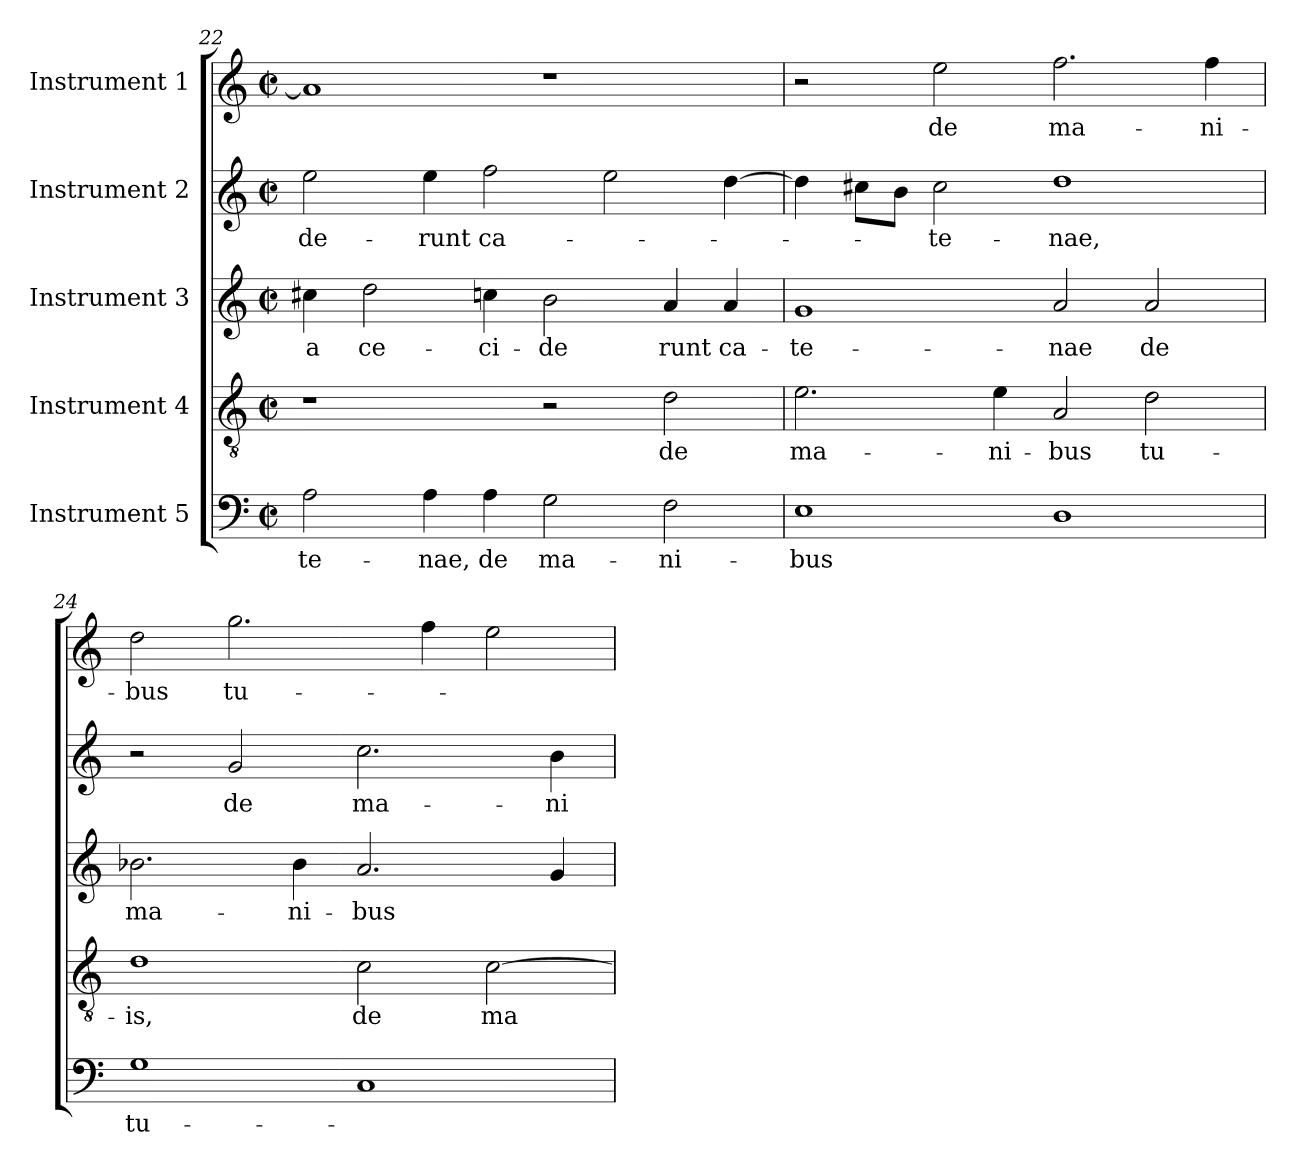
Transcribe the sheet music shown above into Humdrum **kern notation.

**kern	**text	**kern	**text	**kern	**text	**kern	**text	**kern	**text
*part5	*part5	*part4	*part4	*part3	*part3	*part2	*part2	*part1	*part1
*staff5	*staff5	*staff4	*staff4	*staff3	*staff3	*staff2	*staff2	*staff1	*staff1
*I"Instrument 5	*	*I"Instrument 4	*	*I"Instrument 3	*	*I"Instrument 2	*	*I"Instrument 1	*
*clefF4	*	*clefGv2	*	*clefG2	*	*clefG2	*	*clefG2	*
*M2/2	*	*M2/2	*	*M2/2	*	*M2/2	*	*M2/2	*
*met(c|)	*	*met(c|)	*	*met(c|)	*	*met(c|)	*	*met(c|)	*
=22	=22	=22	=22	=22	=22	=22	=22	=22	=22
!	!LO:LY:b:cj	!	!	!	!LO:LY:b:cj	!	!LO:LY:b:cj	!	!
2A\	-te-	1r	.	4cc#X\	-a	2ee\	-de-	1a]	.
!	!	!	!	!	!LO:LY:b:cj	!	!	!	!
.	.	.	.	2dd\	ce-	.	.	.	.
!	!LO:LY:b:cj	!	!	!	!	!	!LO:LY:b:cj	!	!
4A\	-nae,	.	.	.	.	4ee\	-runt	.	.
!	!LO:LY:b:cj	!	!	!	!LO:LY:b	!	!LO:LY:b:cj	!	!
4A\	de	.	.	4ccn\	-ci-	2ff\	ca-	.	.
!	!LO:LY:b	!	!	!	!LO:LY:b:rj	!	!	!	!
2G\	ma-	2r	.	2b\	-de	.	.	1r	.
.	.	.	.	.	.	2ee\	.	.	.
!	!LO:LY:b:rj	!	!LO:LY:b:cj	!	!LO:LY:b:cj	!	!	!	!
2F\	-ni-	2d\	de	4a/	runt	.	.	.	.
!	!	!	!	!	!LO:LY:b:cj	!	!	!	!
.	.	.	.	4a/	ca-	[>4dd\	.	.	.
=23	=23	=23	=23	=23	=23	=23	=23	=23	=23
!	!LO:LY:b:cj	!	!LO:LY:b:cj	!	!LO:LY:b:cj	!	!	!	!
1E	-bus	2.e\	ma-	1g	-te-	4dd\]	.	2r	.
.	.	.	.	.	.	8cc#X\L	.	.	.
.	.	.	.	.	.	8b\J	.	.	.
!	!	!	!	!	!	!	!LO:LY:b:cj	!	!LO:LY:b:cj
.	.	.	.	.	.	2cc#\	-te-	2ee\	de
!	!	!	!LO:LY:b	!	!	!	!	!	!
.	.	4e\	-ni-	.	.	.	.	.	.
!	!	!	!LO:LY:b:cj	!	!LO:LY:b:cj	!	!LO:LY:b:cj	!	!LO:LY:b:cj
1D	.	2A/	-bus	2a/	-nae	1dd	-nae,	2.ff\	ma-
!	!	!	!LO:LY:b:cj	!	!LO:LY:b:cj	!	!	!	!
.	.	2d\	tu-	2a/	de	.	.	.	.
!	!	!	!	!	!	!	!	!	!LO:LY:b:cj
.	.	.	.	.	.	.	.	4ff\	-ni-
=24	=24	=24	=24	=24	=24	=24	=24	=24	=24
!	!LO:LY:b:cj	!	!LO:LY:b:cj	!	!LO:LY:b:cj	!	!	!	!LO:LY:b:cj
1G	tu-	1d	-is,	2.b-X\	ma-	2r	.	2dd\	-bus
!	!	!	!	!	!	!	!LO:LY:b:cj	!	!LO:LY:b:cj
.	.	.	.	.	.	2g/	de	2.gg\	tu-
!	!	!	!	!	!LO:LY:b	!	!	!	!
.	.	.	.	4b-\	-ni-	.	.	.	.
!	!	!	!LO:LY:b:cj	!	!LO:LY:b:cj	!	!LO:LY:b:cj	!	!
1C	.	2c\	de	2.a/	-bus	2.cc\	ma-	.	.
.	.	.	.	.	.	.	.	4ff\	.
!	!	!	!LO:LY:b:cj	!	!	!	!	!	!
.	.	[>2c\	ma-	.	.	.	.	2ee\	.
!	!	!	!	!	!	!	!LO:LY:b:cj	!	!
.	.	.	.	4g/	.	4b\	-ni-	.	.
=	=	=	=	=	=	=	=	=	=
*-	*-	*-	*-	*-	*-	*-	*-	*-	*-
